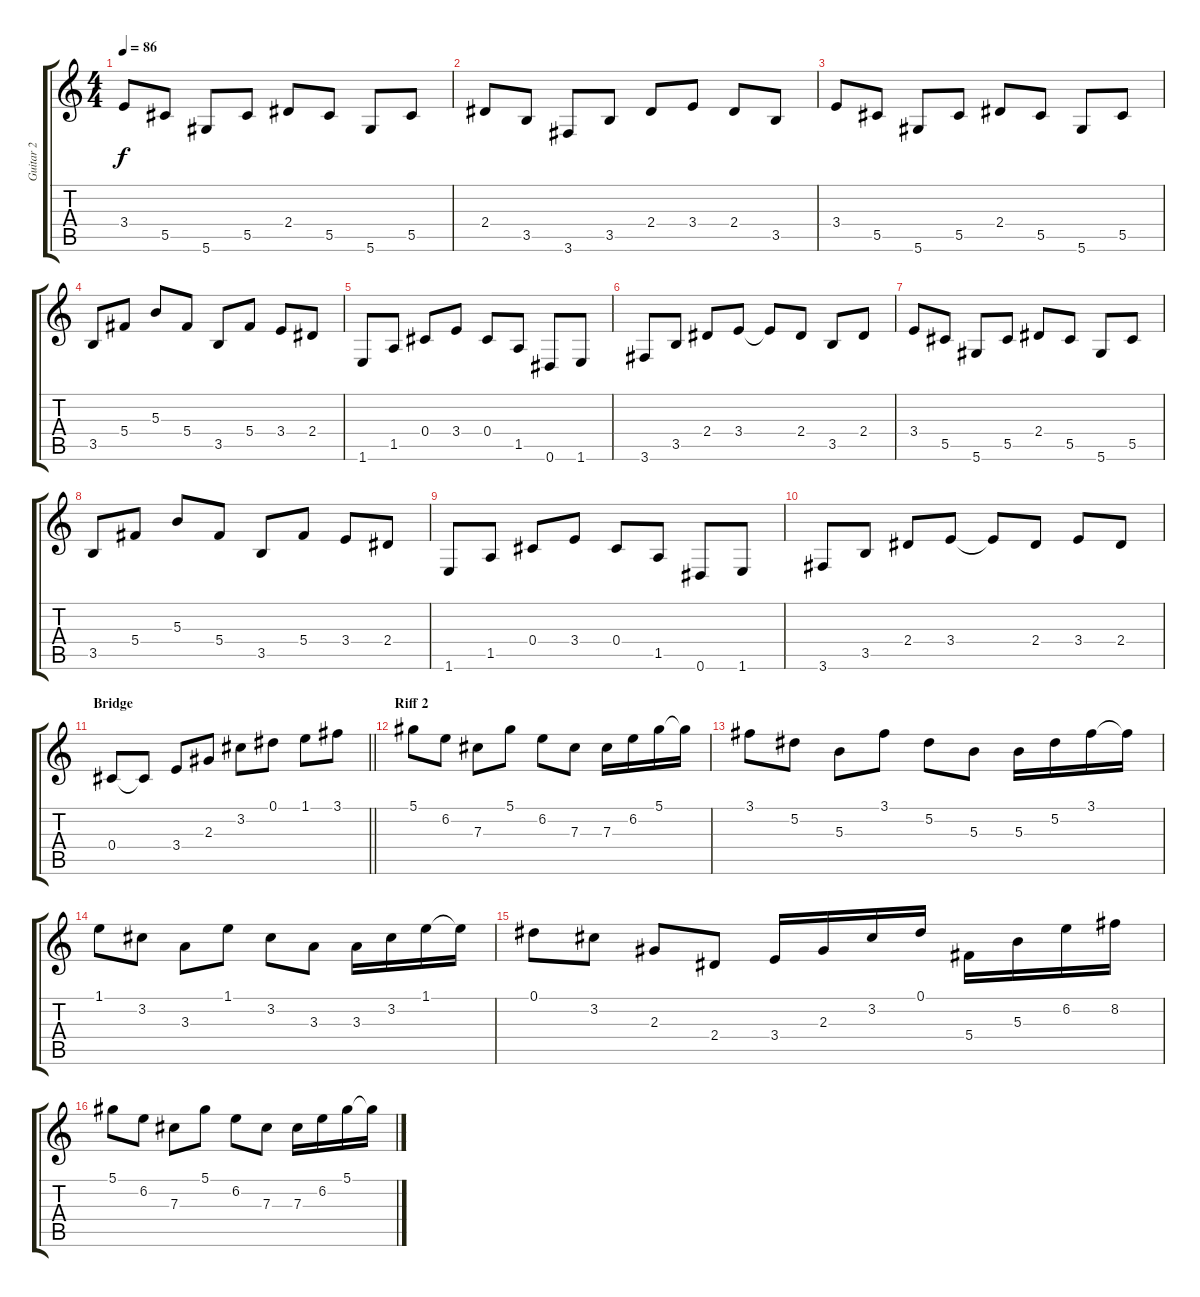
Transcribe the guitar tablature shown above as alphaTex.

\track ("Guitar 2" "Guitar 2") {instrument acousticguitarsteel}
\staff {score tabs}
\tuning (Eb4 Bb3 Gb3 Db3 Ab2 Eb2) {hide}
\ts (4 4)
\tempo 86
\clef g2
\ks c
3.4.8{dy f} 5.5.8 5.6.8 5.5.8 2.4.8 5.5.8 5.6.8 5.5.8 |
2.4.8 3.5.8 3.6.8 3.5.8 2.4.8 3.4.8 2.4.8 3.5.8 |
3.4.8 5.5.8 5.6.8 5.5.8 2.4.8 5.5.8 5.6.8 5.5.8 |
3.5.8 5.4.8 5.3.8 5.4.8 3.5.8 5.4.8 3.4.8 2.4.8 |
1.6.8 1.5.8 0.4.8 3.4.8 0.4.8 1.5.8 0.6.8 1.6.8 |
3.6.8 3.5.8 2.4.8 3.4.8 3.4{t}.8 2.4.8 3.5.8 2.4.8 |
3.4.8 5.5.8 5.6.8 5.5.8 2.4.8 5.5.8 5.6.8 5.5.8 |
3.5.8 5.4.8 5.3.8 5.4.8 3.5.8 5.4.8 3.4.8 2.4.8 |
1.6.8 1.5.8 0.4.8 3.4.8 0.4.8 1.5.8 0.6.8 1.6.8 |
3.6.8 3.5.8 2.4.8 3.4.8 3.4{t}.8 2.4.8 3.4.8 2.4.8 |
\section ("" "Bridge")
\barLineRight lightlight
0.4.8 0.4{t}.8 3.4.8 2.3.8 3.2.8 0.1.8 1.1.8 3.1.8 |
\section ("" "Riff 2")
5.1.8 6.2.8 7.3.8 5.1.8 6.2.8 7.3.8 7.3.16 6.2.16 5.1.16 5.1{t}.16 |
3.1.8 5.2.8 5.3.8 3.1.8 5.2.8 5.3.8 5.3.16 5.2.16 3.1.16 3.1{t}.16 |
1.1.8 3.2.8 3.3.8 1.1.8 3.2.8 3.3.8 3.3.16 3.2.16 1.1.16 1.1{t}.16 |
0.1.8 3.2.8 2.3.8 2.4.8 3.4.16 2.3.16 3.2.16 0.1.16 5.4.16 5.3.16 6.2.16 8.2.16 |
5.1.8 6.2.8 7.3.8 5.1.8 6.2.8 7.3.8 7.3.16 6.2.16 5.1.16 5.1{t}.16
